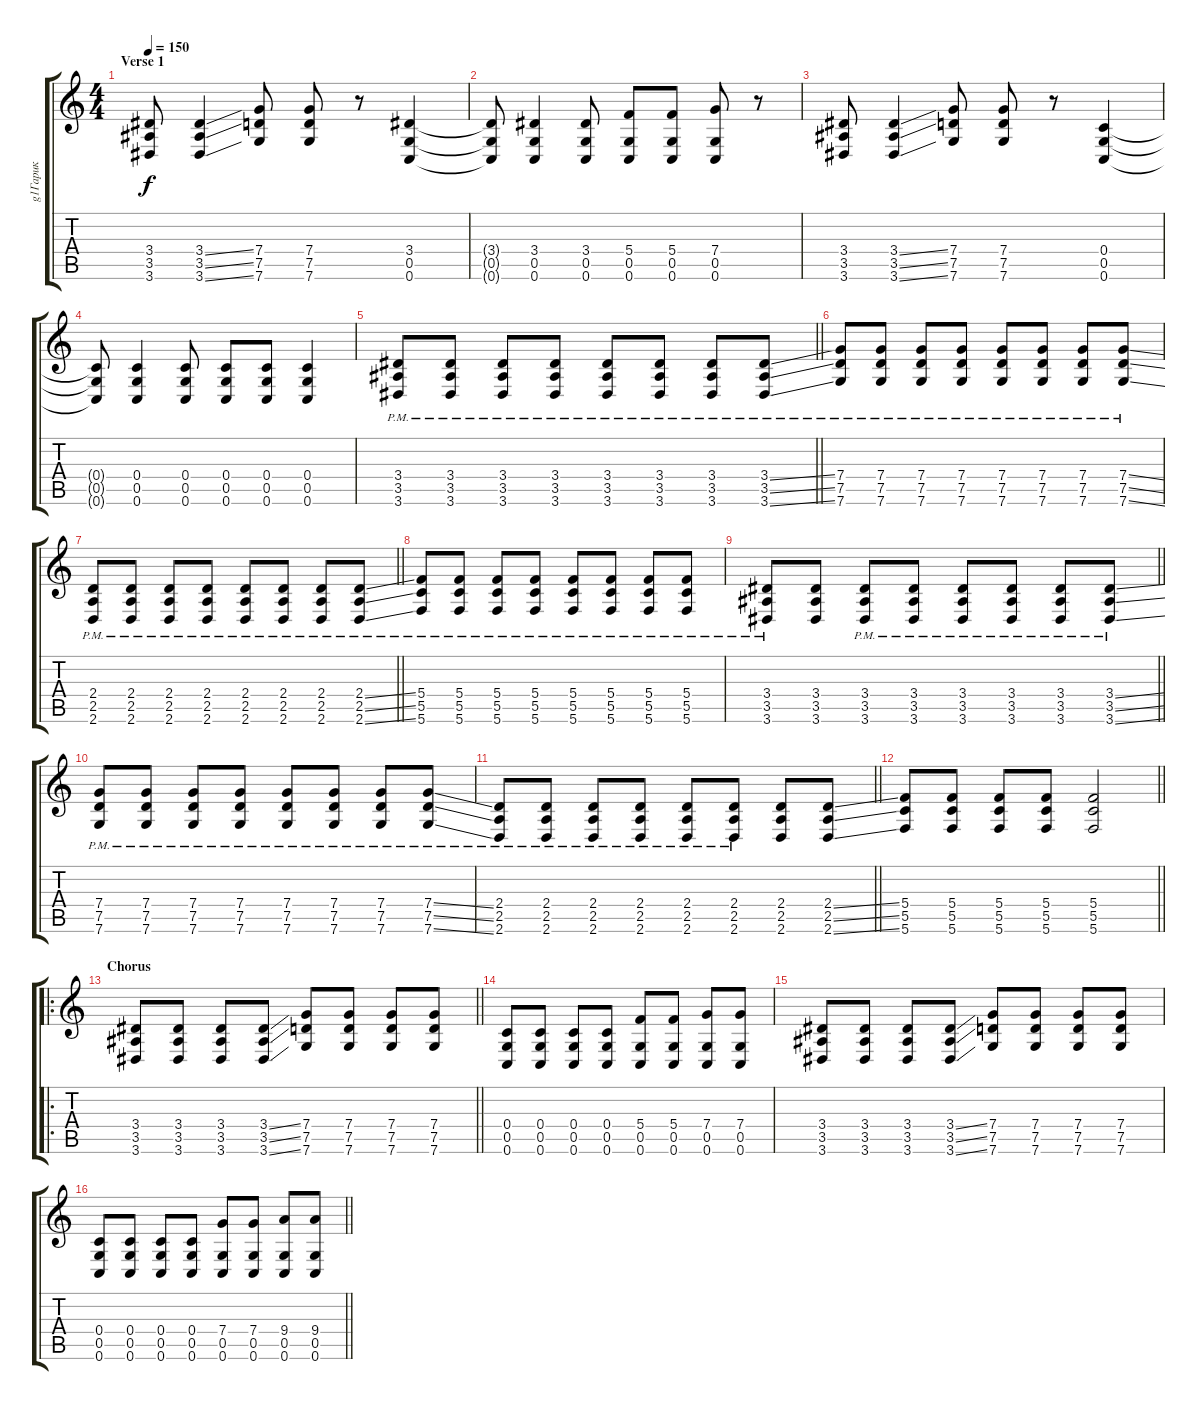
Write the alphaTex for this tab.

\track ("g1Гарик" "g1Гарик") {instrument acousticguitarnylon}
\staff {score tabs}
\tuning (D4 A3 F3 C3 G2 C2) {hide}
\ts (4 4)
\section ("" "Verse 1")
\tempo 150
\clef g2
\ks c
(3.4 3.5 3.6).8{dy f} (3.4{ss} 3.5{ss} 3.6{ss}).4 (7.4 7.5 7.6).8 (7.4 7.5 7.6).8 r.8 (3.4 0.5 0.6).4 |
(3.4{t} 0.5{t} 0.6{t}).8 (3.4 0.5 0.6).4 (3.4 0.5 0.6).8 (5.4 0.5 0.6).8 (5.4 0.5 0.6).8 (7.4 0.5 0.6).8 r.8 |
(3.4 3.5 3.6).8 (3.4{ss} 3.5{ss} 3.6{ss}).4 (7.4 7.5 7.6).8 (7.4 7.5 7.6).8 r.8 (0.4 0.5 0.6).4 |
(0.4{t} 0.5{t} 0.6{t}).8 (0.4 0.5 0.6).4 (0.4 0.5 0.6).8 (0.4 0.5 0.6).8 (0.4 0.5 0.6).8 (0.4 0.5 0.6).4 |
\barLineRight lightlight
(3.4 3.5{pm} 3.6).8{instrument overdrivenguitar} (3.4 3.5{pm} 3.6).8 (3.4 3.5{pm} 3.6).8 (3.4 3.5{pm} 3.6).8 (3.4 3.5{pm} 3.6).8 (3.4 3.5{pm} 3.6).8 (3.4 3.5{pm} 3.6).8 (3.4{ss} 3.5{ss pm} 3.6{ss}).8 |
(7.4 7.5{pm} 7.6).8 (7.4 7.5{pm} 7.6).8 (7.4 7.5{pm} 7.6).8 (7.4 7.5{pm} 7.6).8 (7.4 7.5{pm} 7.6).8 (7.4 7.5{pm} 7.6).8 (7.4 7.5{pm} 7.6).8 (7.4{ss} 7.5{ss pm} 7.6{ss}).8 |
\barLineRight lightlight
(2.4 2.5{pm} 2.6).8 (2.4 2.5{pm} 2.6).8 (2.4 2.5{pm} 2.6).8 (2.4 2.5{pm} 2.6).8 (2.4 2.5{pm} 2.6).8 (2.4 2.5{pm} 2.6).8 (2.4 2.5{pm} 2.6).8 (2.4{ss} 2.5{ss pm} 2.6{ss}).8 |
(5.4 5.5{pm} 5.6).8 (5.4 5.5{pm} 5.6).8 (5.4 5.5{pm} 5.6).8 (5.4 5.5{pm} 5.6).8 (5.4 5.5{pm} 5.6).8 (5.4 5.5{pm} 5.6).8 (5.4 5.5{pm} 5.6).8 (5.4 5.5{pm} 5.6).8 |
\barLineRight lightlight
(3.4 3.5{pm} 3.6).8 (3.4 3.5 3.6).8 (3.4 3.5{pm} 3.6).8 (3.4 3.5{pm} 3.6).8 (3.4 3.5{pm} 3.6).8 (3.4 3.5{pm} 3.6).8 (3.4 3.5{pm} 3.6).8 (3.4{ss} 3.5{ss pm} 3.6{ss}).8 |
(7.4 7.5{pm} 7.6).8 (7.4 7.5{pm} 7.6).8 (7.4 7.5{pm} 7.6).8 (7.4 7.5{pm} 7.6).8 (7.4 7.5{pm} 7.6).8 (7.4 7.5{pm} 7.6).8 (7.4 7.5{pm} 7.6).8 (7.4{ss} 7.5{ss pm} 7.6{ss}).8 |
\barLineRight lightlight
(2.4 2.5{pm} 2.6).8 (2.4 2.5{pm} 2.6).8 (2.4 2.5{pm} 2.6).8 (2.4 2.5{pm} 2.6).8 (2.4 2.5{pm} 2.6).8 (2.4 2.5{pm} 2.6).8 (2.4 2.5 2.6).8 (2.4{ss} 2.5{ss} 2.6{ss}).8 |
\barLineRight lightlight
(5.4 5.5 5.6).8 (5.4 5.5 5.6).8 (5.4 5.5 5.6).8 (5.4 5.5 5.6).8 (5.4 5.5 5.6).2{instrument overdrivenguitar} |
\ro
\section ("" "Chorus")
\barLineRight lightlight
(3.4 3.5 3.6).8{instrument overdrivenguitar} (3.4 3.5 3.6).8 (3.4 3.5 3.6).8 (3.4{ss} 3.5{ss} 3.6{ss}).8 (7.4 7.5 7.6).8 (7.4 7.5 7.6).8 (7.4 7.5 7.6).8 (7.4 7.5 7.6).8 |
(0.4 0.5 0.6).8 (0.4 0.5 0.6).8 (0.4 0.5 0.6).8 (0.4 0.5 0.6).8 (5.4 0.5 0.6).8 (5.4 0.5 0.6).8 (7.4 0.5 0.6).8 (7.4 0.5 0.6).8 |
(3.4 3.5 3.6).8 (3.4 3.5 3.6).8 (3.4 3.5 3.6).8 (3.4{ss} 3.5{ss} 3.6{ss}).8 (7.4 7.5 7.6).8 (7.4 7.5 7.6).8 (7.4 7.5 7.6).8 (7.4 7.5 7.6).8 |
\barLineRight lightlight
(0.4 0.5 0.6).8 (0.4 0.5 0.6).8 (0.4 0.5 0.6).8 (0.4 0.5 0.6).8 (7.4 0.5 0.6).8 (7.4 0.5 0.6).8 (9.4 0.5 0.6).8 (9.4 0.5 0.6).8
